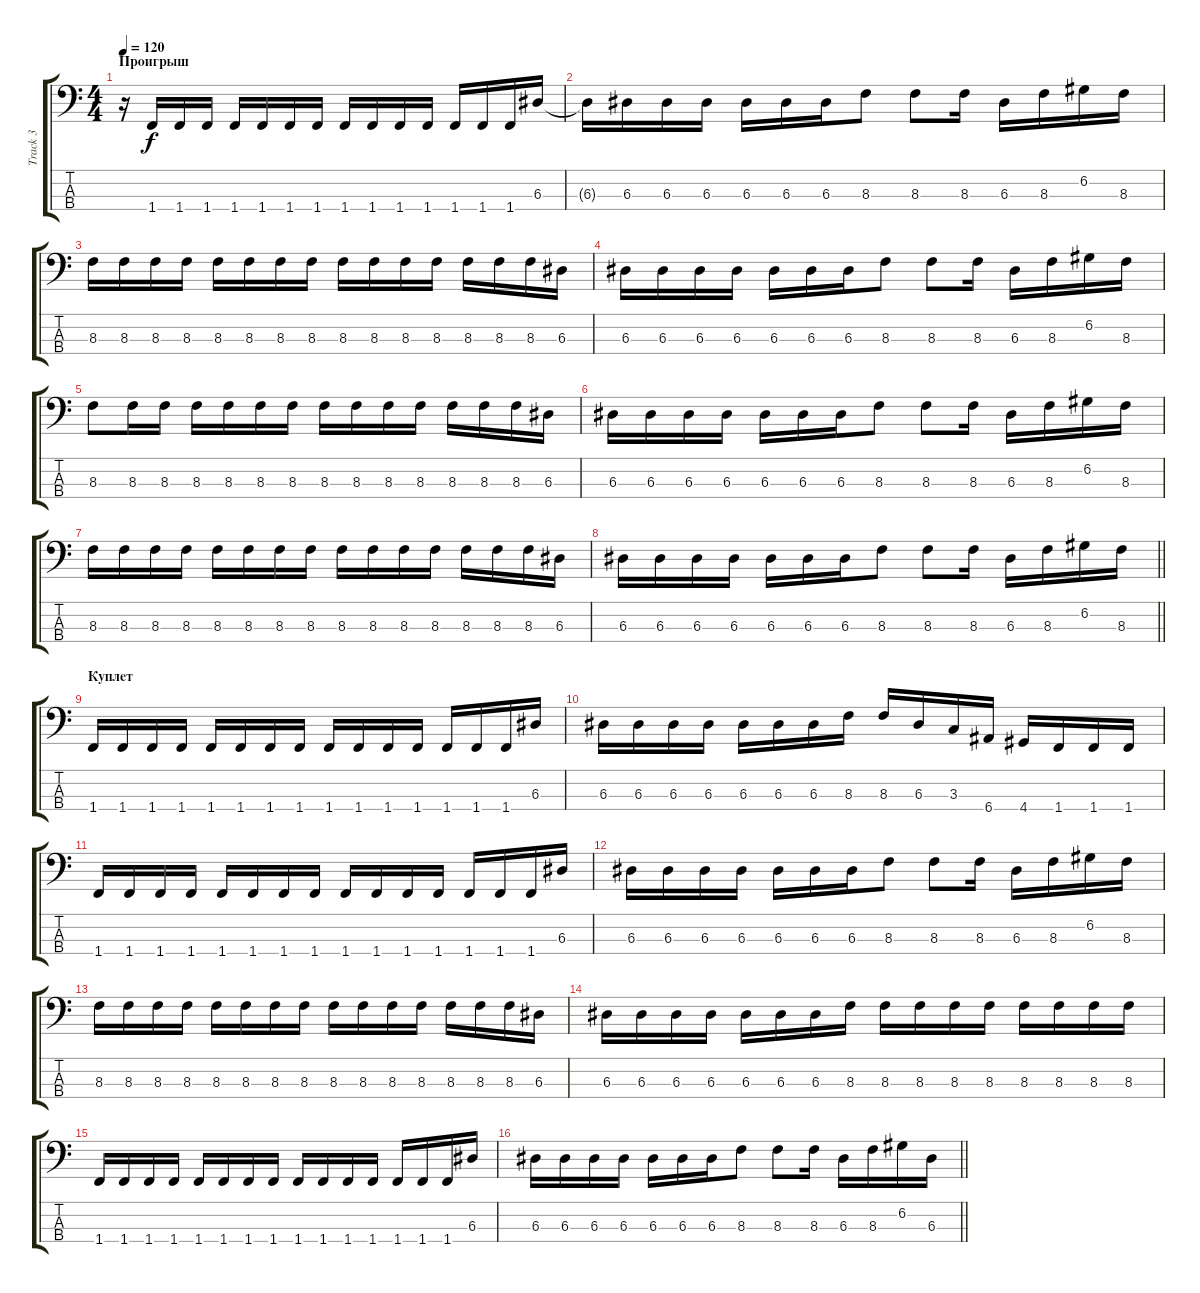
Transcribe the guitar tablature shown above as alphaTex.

\track ("Track 3" "Track 3") {instrument electricbassfinger}
\staff {score tabs}
\tuning (G2 D2 A1 E1) {hide}
\ts (4 4)
\section ("" "Проигрыш")
\tempo 120
\clef f4
\ks c
r.16{dy f} 1.4.16 1.4.16 1.4.16 1.4.16 1.4.16 1.4.16 1.4.16 1.4.16 1.4.16 1.4.16 1.4.16 1.4.16 1.4.16 1.4.16 6.3.16 |
6.3{t}.16 6.3.16 6.3.16 6.3.16 6.3.16 6.3.16 6.3.16 8.3.8 8.3.8 8.3.16 6.3.16 8.3.16 6.2.16 8.3.16 |
8.3.16 8.3.16 8.3.16 8.3.16 8.3.16 8.3.16 8.3.16 8.3.16 8.3.16 8.3.16 8.3.16 8.3.16 8.3.16 8.3.16 8.3.16 6.3.16 |
6.3.16 6.3.16 6.3.16 6.3.16 6.3.16 6.3.16 6.3.16 8.3.8 8.3.8 8.3.16 6.3.16 8.3.16 6.2.16 8.3.16 |
8.3.8 8.3.16 8.3.16 8.3.16 8.3.16 8.3.16 8.3.16 8.3.16 8.3.16 8.3.16 8.3.16 8.3.16 8.3.16 8.3.16 6.3.16 |
6.3.16 6.3.16 6.3.16 6.3.16 6.3.16 6.3.16 6.3.16 8.3.8 8.3.8 8.3.16 6.3.16 8.3.16 6.2.16 8.3.16 |
8.3.16 8.3.16 8.3.16 8.3.16 8.3.16 8.3.16 8.3.16 8.3.16 8.3.16 8.3.16 8.3.16 8.3.16 8.3.16 8.3.16 8.3.16 6.3.16 |
\barLineRight lightlight
6.3.16 6.3.16 6.3.16 6.3.16 6.3.16 6.3.16 6.3.16 8.3.8 8.3.8 8.3.16 6.3.16 8.3.16 6.2.16 8.3.16 |
\section ("" "Куплет")
1.4.16 1.4.16 1.4.16 1.4.16 1.4.16 1.4.16 1.4.16 1.4.16 1.4.16 1.4.16 1.4.16 1.4.16 1.4.16 1.4.16 1.4.16 6.3.16 |
6.3.16 6.3.16 6.3.16 6.3.16 6.3.16 6.3.16 6.3.16 8.3.16 8.3.16 6.3.16 3.3.16 6.4.16 4.4.16 1.4.16 1.4.16 1.4.16 |
1.4.16 1.4.16 1.4.16 1.4.16 1.4.16 1.4.16 1.4.16 1.4.16 1.4.16 1.4.16 1.4.16 1.4.16 1.4.16 1.4.16 1.4.16 6.3.16 |
6.3.16 6.3.16 6.3.16 6.3.16 6.3.16 6.3.16 6.3.16 8.3.8 8.3.8 8.3.16 6.3.16 8.3.16 6.2.16 8.3.16 |
8.3.16 8.3.16 8.3.16 8.3.16 8.3.16 8.3.16 8.3.16 8.3.16 8.3.16 8.3.16 8.3.16 8.3.16 8.3.16 8.3.16 8.3.16 6.3.16 |
6.3.16 6.3.16 6.3.16 6.3.16 6.3.16 6.3.16 6.3.16 8.3.16 8.3.16 8.3.16 8.3.16 8.3.16 8.3.16 8.3.16 8.3.16 8.3.16 |
1.4.16 1.4.16 1.4.16 1.4.16 1.4.16 1.4.16 1.4.16 1.4.16 1.4.16 1.4.16 1.4.16 1.4.16 1.4.16 1.4.16 1.4.16 6.3.16 |
\barLineRight lightlight
6.3.16 6.3.16 6.3.16 6.3.16 6.3.16 6.3.16 6.3.16 8.3.8 8.3.8 8.3.16 6.3.16 8.3.16 6.2.16 6.3.16
